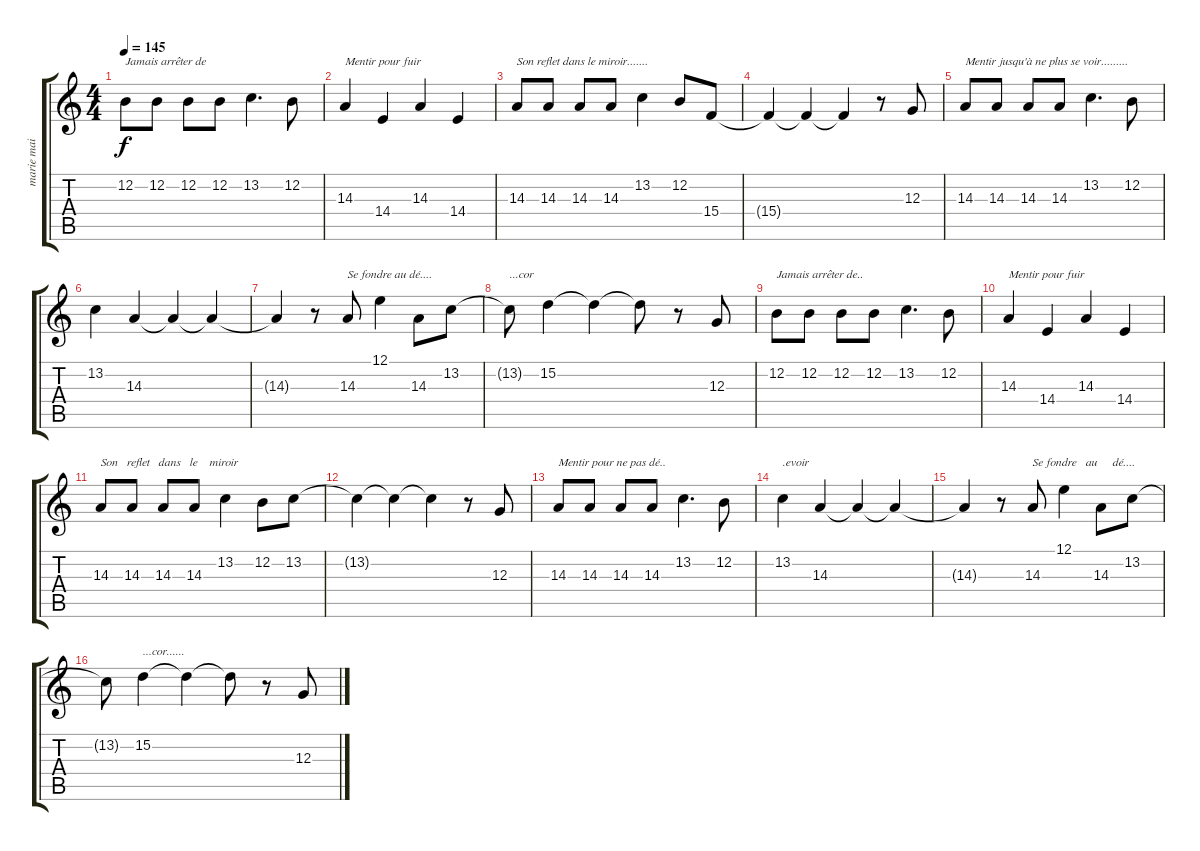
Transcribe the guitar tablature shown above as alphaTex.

\track ("marie mai" "marie mai") {instrument lead6voice}
\staff {score tabs}
\tuning (E4 B3 G3 D3 A2 E2) {hide}
\ts (4 4)
\tempo 145
\clef g2
\ks c
12.2.8{txt "Jamais arrêter de " dy f} 12.2.8 12.2.8 12.2.8 13.2.4{d} 12.2.8 |
14.3.4{txt "Mentir pour fuir "} 14.4.4 14.3.4 14.4.4 |
14.3.8{txt "Son reflet dans le miroir......."} 14.3.8 14.3.8 14.3.8 13.2.4 12.2.8 15.4.8 |
15.4{t}.4 15.4{t}.4 15.4{t}.4 r.8 12.3.8 |
14.3.8{txt "Mentir jusqu'à ne plus se voir........."} 14.3.8 14.3.8 14.3.8 13.2.4{d} 12.2.8 |
13.2.4 14.3.4 14.3{t}.4 14.3{t}.4 |
14.3{t}.4 r.8 14.3.8{txt "Se fondre au dé...."} 12.1.4 14.3.8 13.2.8 |
13.2{t}.8{txt "...cor"} 15.2.4 15.2{t}.4 15.2{t}.8 r.8 12.3.8 |
12.2.8{txt "Jamais arrêter de.."} 12.2.8 12.2.8 12.2.8 13.2.4{d} 12.2.8 |
14.3.4{txt "Mentir pour fuir "} 14.4.4 14.3.4 14.4.4 |
14.3.8{txt "Son   reflet   dans   le    miroir"} 14.3.8 14.3.8 14.3.8 13.2.4 12.2.8 13.2.8 |
13.2{t}.4 13.2{t}.4 13.2{t}.4 r.8 12.3.8 |
14.3.8{txt "Mentir pour ne pas dé.."} 14.3.8 14.3.8 14.3.8 13.2.4{d} 12.2.8 |
13.2.4{txt ".evoir"} 14.3.4 14.3{t}.4 14.3{t}.4 |
14.3{t}.4 r.8 14.3.8{txt "Se fondre   au     dé...."} 12.1.4 14.3.8 13.2.8 |
13.2{t}.8 15.2.4{txt "...cor......"} 15.2{t}.4 15.2{t}.8 r.8 12.3.8
